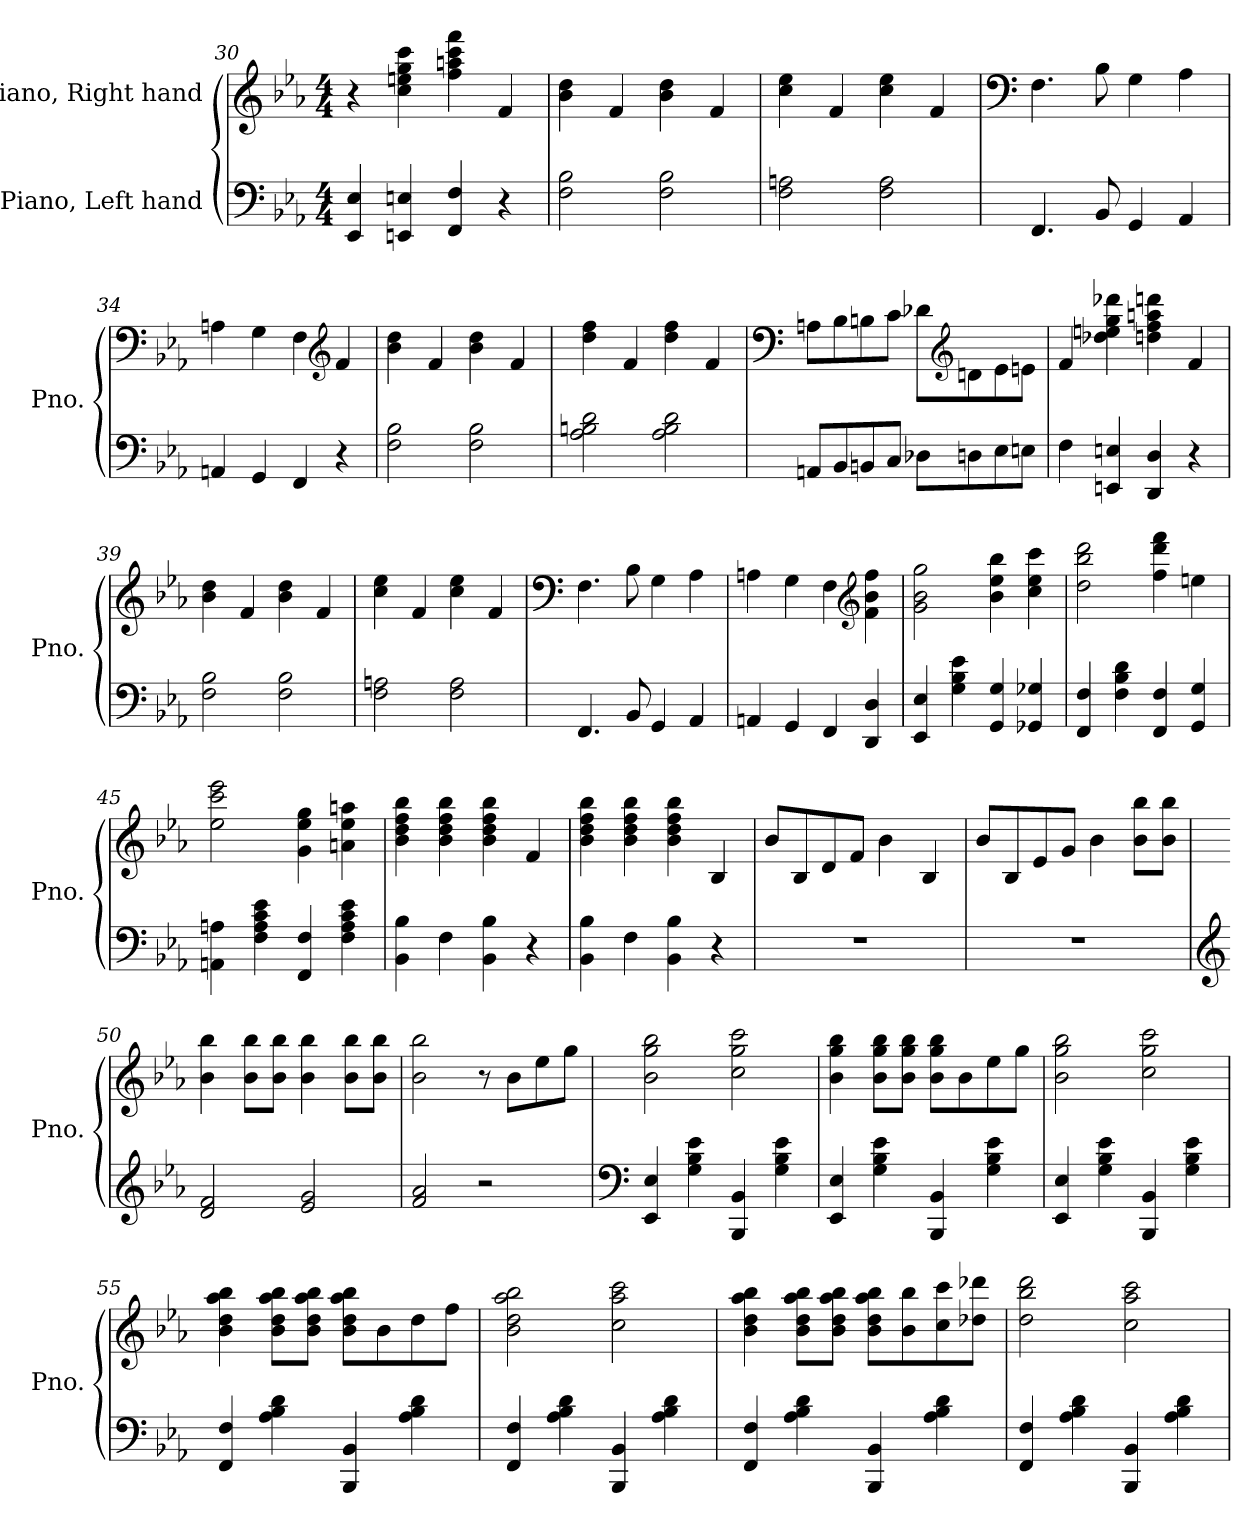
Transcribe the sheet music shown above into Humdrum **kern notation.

**kern	**kern
*part2	*part1
*staff2	*staff1
*I"Piano, Left hand	*I"Piano, Right hand
*I'Pno.	*I'Pno.
!!LO:LB:g=z
*clefF4	*clefG2
*k[b-e-a-]	*k[b-e-a-]
*M4/4	*M4/4
=30	=30
4EE-/ 4E-/	4r
4EEn/ 4En/	4cc\ 4een\ 4gg\ 4ccc\
4FF/ 4F/	4ff\ 4aan\ 4ccc\ 4fff\
4r	4f/
=31	=31
2F\ 2B-\	4b-\ 4dd\
.	4f/
2F\ 2B-\	4b-\ 4dd\
.	4f/
=32	=32
2F\ 2An\	4cc\ 4ee-\
.	4f/
2F\ 2A\	4cc\ 4ee-\
.	4f/
=33	=33
*	*clefF4
4.FF/	4.F\
8BB-/	8B-\
4GG/	4G\
4AA-/	4A-\
=34	=34
4AAn/	4An\
4GG/	4G\
4FF/	4F\
*	*clefG2
4r	4f/
=35	=35
2F\ 2B-\	4b-\ 4dd\
.	4f/
2F\ 2B-\	4b-\ 4dd\
.	4f/
=36	=36
2A-\ 2Bn\ 2d\	4dd\ 4ff\
.	4f/
2A-\ 2B\ 2d\	4dd\ 4ff\
.	4f/
!!LO:PB:g=z
=37	=37
*	*clefF4
8AAn/L	8An\L
8BB-/	8B-\
8BBn/	8Bn\
8C/J	8c\J
8D-X\L	8d-X\L
*	*clefG2
8Dn\	8dn\
8E-\	8e-\
8En\J	8en\J
=38	=38
4F\	4f/
4EEn/ 4En/	4dd-X\ 4een\ 4gg\ 4ddd-X\
4DD/ 4D/	4ddn\ 4ff\ 4aan\ 4dddn\
4r	4f/
=39	=39
2F\ 2B-\	4b-\ 4dd\
.	4f/
2F\ 2B-\	4b-\ 4dd\
.	4f/
=40	=40
2F\ 2An\	4cc\ 4ee-\
.	4f/
2F\ 2A\	4cc\ 4ee-\
.	4f/
=41	=41
*	*clefF4
4.FF/	4.F\
8BB-/	8B-\
4GG/	4G\
4AA-/	4A-\
!!LO:LB:g=z
=42	=42
4AAn/	4An\
4GG/	4G\
4FF/	4F\
*	*clefG2
4DD/ 4D/	4f\ 4b-\ 4ff\
=43	=43
4EE-/ 4E-/	2g\ 2b-\ 2gg\
4G\ 4B-\ 4e-\	.
4GG/ 4G/	4b-\ 4ee-\ 4bb-\
4GG-X/ 4G-X/	4cc\ 4ee-\ 4ccc\
=44	=44
4FF/ 4F/	2dd\ 2bb-\ 2ddd\
4F\ 4B-\ 4d\	.
4FF/ 4F/	4ff\ 4ddd\ 4fff\
4GG/ 4G/	4een\
=45	=45
4AAn\ 4An\	2ee-\ 2ccc\ 2eee-\
4F\ 4A\ 4c\ 4e-\	.
4FF/ 4F/	4g\ 4ee-\ 4gg\
4F\ 4A\ 4c\ 4e-\	4an\ 4ee-\ 4aan\
=46	=46
4BB-\ 4B-\	4b-\ 4dd\ 4ff\ 4bb-\
4F\	4b-\ 4dd\ 4ff\ 4bb-\
4BB-\ 4B-\	4b-\ 4dd\ 4ff\ 4bb-\
4r	4f/
=47	=47
4BB-\ 4B-\	4b-\ 4dd\ 4ff\ 4bb-\
4F\	4b-\ 4dd\ 4ff\ 4bb-\
4BB-\ 4B-\	4b-\ 4dd\ 4ff\ 4bb-\
4r	4B-/
!!LO:LB:g=z
=48	=48
1r	8b-/L
.	8B-/
.	8d/
.	8f/J
.	4b-\
.	4B-/
=49	=49
1r	8b-/L
.	8B-/
.	8e-/
.	8g/J
.	4b-\
.	8b-\ 8bb-\L
.	8b-\ 8bb-\J
=50	=50
*clefG2	*
2d/ 2f/	4b-\ 4bb-\
.	8b-\ 8bb-\L
.	8b-\ 8bb-\J
2e-/ 2g/	4b-\ 4bb-\
.	8b-\ 8bb-\L
.	8b-\ 8bb-\J
=51	=51
2f/ 2a-/	2b-\ 2bb-\
2r	8r
.	8b-\L
.	8ee-\
.	8gg\J
=52	=52
*clefF4	*
4EE-/ 4E-/	2b-\ 2gg\ 2bb-\
4G\ 4B-\ 4e-\	.
4BBB-/ 4BB-/	2cc\ 2gg\ 2ccc\
4G\ 4B-\ 4e-\	.
!!LO:LB:g=z
=53	=53
4EE-/ 4E-/	4b-\ 4gg\ 4bb-\
4G\ 4B-\ 4e-\	8b-\ 8gg\ 8bb-\L
.	8b-\ 8gg\ 8bb-\J
4BBB-/ 4BB-/	8b-\ 8gg\ 8bb-\L
.	8b-\
4G\ 4B-\ 4e-\	8ee-\
.	8gg\J
=54	=54
4EE-/ 4E-/	2b-\ 2gg\ 2bb-\
4G\ 4B-\ 4e-\	.
4BBB-/ 4BB-/	2cc\ 2gg\ 2ccc\
4G\ 4B-\ 4e-\	.
=55	=55
4FF/ 4F/	4b-\ 4dd\ 4aa-\ 4bb-\
4A-\ 4B-\ 4d\	8b-\ 8dd\ 8aa-\ 8bb-\L
.	8b-\ 8dd\ 8aa-\ 8bb-\J
4BBB-/ 4BB-/	8b-\ 8dd\ 8aa-\ 8bb-\L
.	8b-\
4A-\ 4B-\ 4d\	8dd\
.	8ff\J
=56	=56
4FF/ 4F/	2b-\ 2dd\ 2aa-\ 2bb-\
4A-\ 4B-\ 4d\	.
4BBB-/ 4BB-/	2cc\ 2aa-\ 2ccc\
4A-\ 4B-\ 4d\	.
!!LO:LB:g=z
=57	=57
4FF/ 4F/	4b-\ 4dd\ 4aa-\ 4bb-\
4A-\ 4B-\ 4d\	8b-\ 8dd\ 8aa-\ 8bb-\L
.	8b-\ 8dd\ 8aa-\ 8bb-\J
4BBB-/ 4BB-/	8b-\ 8dd\ 8aa-\ 8bb-\L
.	8b-\ 8bb-\
4A-\ 4B-\ 4d\	8cc\ 8ccc\
.	8dd-X\ 8ddd-X\J
=58	=58
4FF/ 4F/	2dd\ 2bb-\ 2ddd\
4A-\ 4B-\ 4d\	.
4BBB-/ 4BB-/	2cc\ 2aa-\ 2ccc\
4A-\ 4B-\ 4d\	.
=	=
*-	*-
